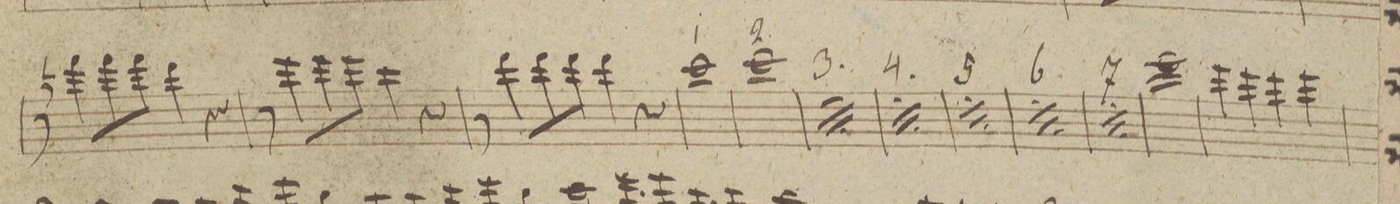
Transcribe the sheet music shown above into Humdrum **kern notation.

**kern	**dynam
*I"Flauto	*
*clefG2	*
*k[]	*
*met(c|)	*
*M2/2	*
8r	.
8fffn\L	.
8fff\	.
8fff\J	.
4ddd\	.
4r	.
=203	=203
8r	.
8eee\L	.
8eee\	.
8eee\J	.
4ccc\	.
4r	.
=204	=204
8r	.
8ddd\L	.
8ddd\	.
8ddd\J	.
4ddd\	.
4r	.
=205	=205
1ccc\	.
=206	=206
1ccc\	.
=207	=207
*rep	*
1ccc\	.
*Xrep	*
=208	=208
*rep	*
1ccc\	.
*Xrep	*
=209	=209
*rep	*
1ccc\	.
*Xrep	*
=210	=210
*rep	*
1ccc\	.
*Xrep	*
=211	=211
*rep	*
1ccc\	.
*Xrep	*
=212	=212
1eee\	.
=213	=213
4eee\	.
4eee\	.
4eee\	.
4eee\	.
=214	=214
*-	*-
